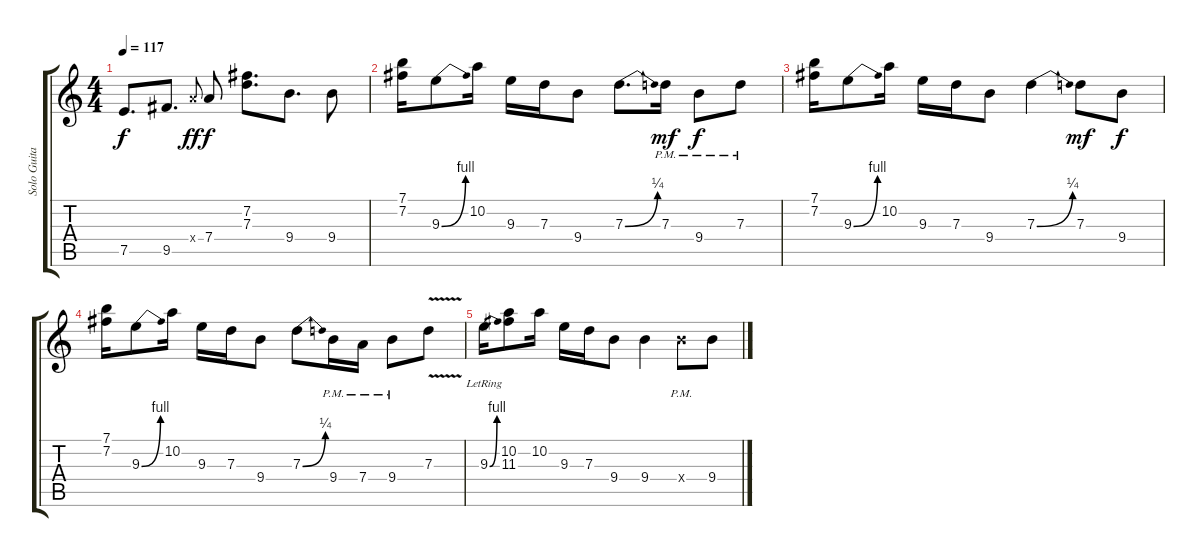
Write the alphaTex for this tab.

\track ("Solo Guitar" "Solo Guita") {instrument electricguitarjazz}
\staff {score tabs}
\tuning (E4 B3 G3 D3 A2 E2) {hide}
\ts (4 4)
\tempo 117
\clef g2
\ks c
7.5.8{d dy f} 9.5.8{d} 7.4{x}.8{gr onbeat dy ff} 7.4.8{dy f} (7.2 7.3).8{d} 9.4.8{d} 9.4.8 |
(7.1 7.2).16 9.3{be (bend 0 0 60 4)}.8 10.2.16 9.3.16 7.3.16 9.4.8 7.3{be (bend 0 0 60 1)}.8{d} 7.3{pm}.16{dy mf} 9.4{pm}.8{dy f} 7.3{pm}.8 |
(7.1 7.2).16 9.3{be (bend 0 0 60 4)}.8 10.2.16 9.3.16 7.3.16 9.4.8 7.3{be (bend 0 0 60 1)}.4 7.3.8{dy mf} 9.4.8{dy f} |
(7.1 7.2).16 9.3{be (bend 0 0 60 4)}.8 10.2.16 9.3.16 7.3.16 9.4.8 7.3{be (bend 0 0 60 1)}.8 9.4{pm}.16 7.4{pm}.16 9.4{pm}.8 7.3{v}.8 |
9.3{be (bend 0 0 60 4) lr}.16 (10.2 11.3).8 10.2.16 9.3.16 7.3.16 9.4.8 9.4.4 9.4{pm x}.8 9.4.8
